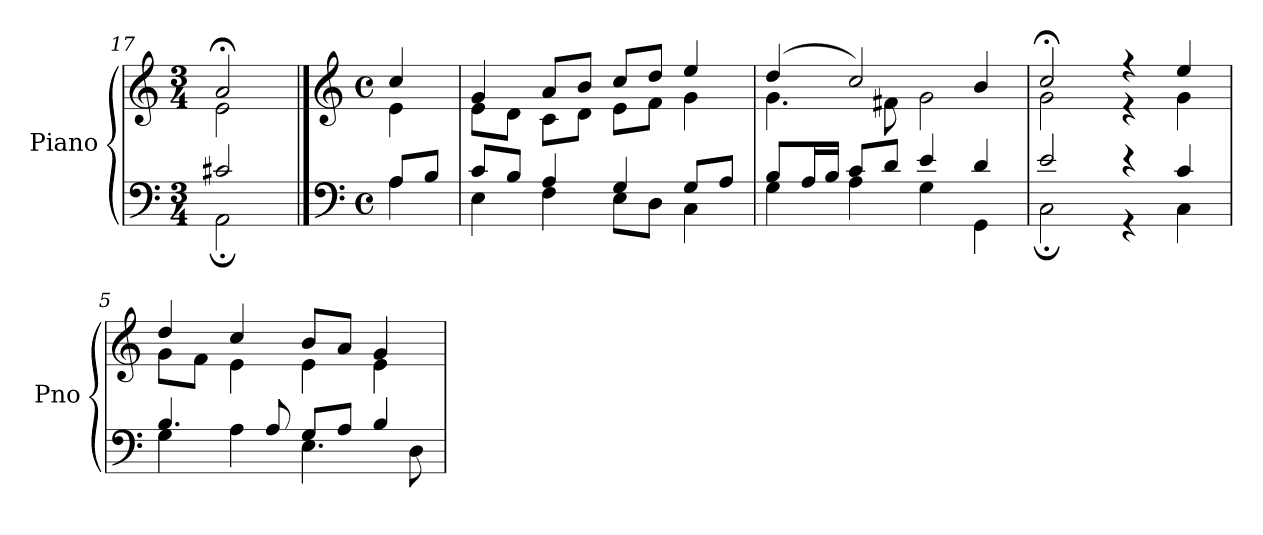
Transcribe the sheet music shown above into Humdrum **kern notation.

**kern	**kern
*part1	*part1
*staff2	*staff1
*I"Piano	*
*I'Pno	*
*clefF4	*clefG2
*k[]	*k[]
*M3/4	*M3/4
=17	=17
*^	*^
2c#X/	2AA;\	2a;</	2e\
==1	==1	==1	==1
*clefF4	*	*clefG2	*
*M4/4	*	*M4/4	*
*met(c)	*	*met(c)	*
8A/L	4A\	4cc/	4e\
8B/J	.	.	.
=2	=2	=2	=2
8c/L	4E\	4g/	8e\L
8B/J	.	.	8d\J
4A/	4F\	8a/L	8c\L
.	.	8b/J	8d\J
4G/	8E\L	8cc/L	8e\L
.	8D\J	8dd/J	8f\J
8G/L	4C\	4ee/	4g\
8A/J	.	.	.
=3	=3	=3	=3
8B/L	4G\	(>4dd/	4.g\
16A/L	.	.	.
16B/JJ	.	.	.
8c/L	4A\	2cc/)	.
8d/J	.	.	8f#X\
4e/	4G\	.	2g\
4d/	4GG\	4b/	.
=4	=4	=4	=4
2e/	2C;\	2cc;</	2g\
4r	4r	4r	4r
4c/	4C\	4ee/	4g\
=5	=5	=5	=5
4.B/	4G\	4dd/	8g\L
.	.	.	8f\J
.	4A\	4cc/	4e\
8A/	.	.	.
8G/L	4.E\	8b/L	4e\
8A/J	.	8a/J	.
4B/	.	4g/	4e\
.	8D\	.	.
*v	*v	*	*
*	*v	*v
=	=
*-	*-
